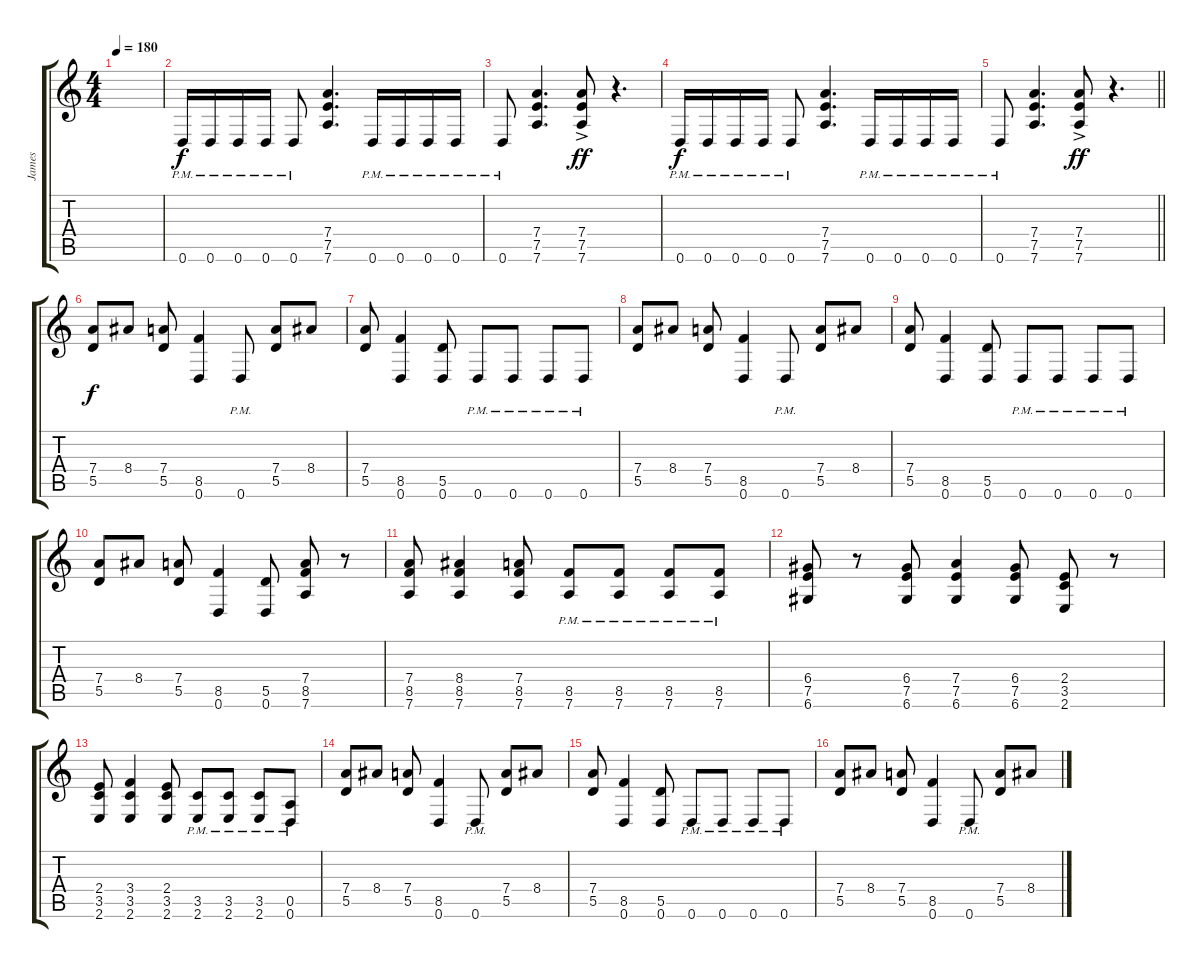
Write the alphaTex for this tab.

\track ("James" "James") {instrument distortionguitar}
\staff {score tabs}
\tuning (E4 B3 G3 D3 A2 D2) {hide}
\ts (4 4)
\tempo 180
\clef g2
\ks c
|
0.6{pm}.16 0.6{pm}.16 0.6{pm}.16 0.6{pm}.16 0.6{pm}.8 (7.4 7.5 7.6).4{d} 0.6{pm}.16 0.6{pm}.16 0.6{pm}.16 0.6{pm}.16 |
0.6{pm}.8 (7.4 7.5 7.6).4{d} (7.4{ac} 7.5{ac} 7.6{ac}).8{dy ff} r.4{d} |
0.6{pm}.16{dy f} 0.6{pm}.16 0.6{pm}.16 0.6{pm}.16 0.6{pm}.8 (7.4 7.5 7.6).4{d} 0.6{pm}.16 0.6{pm}.16 0.6{pm}.16 0.6{pm}.16 |
\barLineRight lightlight
0.6{pm}.8 (7.4 7.5 7.6).4{d} (7.4{ac} 7.5{ac} 7.6{ac}).8{dy ff} r.4{d} |
\section ("" "")
(7.4 5.5).8{dy f} 8.4.8 (7.4 5.5).8 (8.5 0.6).4 0.6{pm}.8 (7.4 5.5).8 8.4.8 |
(7.4 5.5).8 (8.5 0.6).4 (5.5 0.6).8 0.6{pm}.8 0.6{pm}.8 0.6{pm}.8 0.6{pm}.8 |
(7.4 5.5).8 8.4.8 (7.4 5.5).8 (8.5 0.6).4 0.6{pm}.8 (7.4 5.5).8 8.4.8 |
(7.4 5.5).8 (8.5 0.6).4 (5.5 0.6).8 0.6{pm}.8 0.6{pm}.8 0.6{pm}.8 0.6{pm}.8 |
(7.4 5.5).8 8.4.8 (7.4 5.5).8 (8.5 0.6).4 (5.5 0.6).8 (7.4 8.5 7.6).8 r.8 |
(7.4 8.5 7.6).8 (8.4 8.5 7.6).4 (7.4 8.5 7.6).8 (8.5{pm} 7.6{pm}).8 (8.5{pm} 7.6{pm}).8 (8.5{pm} 7.6{pm}).8 (8.5{pm} 7.6{pm}).8 |
(6.4 7.5 6.6).8 r.8 (6.4 7.5 6.6).8 (7.4 7.5 6.6).4 (6.4 7.5 6.6).8 (2.4 3.5 2.6).8 r.8 |
(2.4 3.5 2.6).8 (3.4 3.5 2.6).4 (2.4 3.5 2.6).8 (3.5{pm} 2.6{pm}).8 (3.5{pm} 2.6{pm}).8 (3.5{pm} 2.6{pm}).8 (0.5{pm} 0.6{pm}).8 |
(7.4 5.5).8 8.4.8 (7.4 5.5).8 (8.5 0.6).4 0.6{pm}.8 (7.4 5.5).8 8.4.8 |
(7.4 5.5).8 (8.5 0.6).4 (5.5 0.6).8 0.6{pm}.8 0.6{pm}.8 0.6{pm}.8 0.6{pm}.8 |
(7.4 5.5).8 8.4.8 (7.4 5.5).8 (8.5 0.6).4 0.6{pm}.8 (7.4 5.5).8 8.4.8
